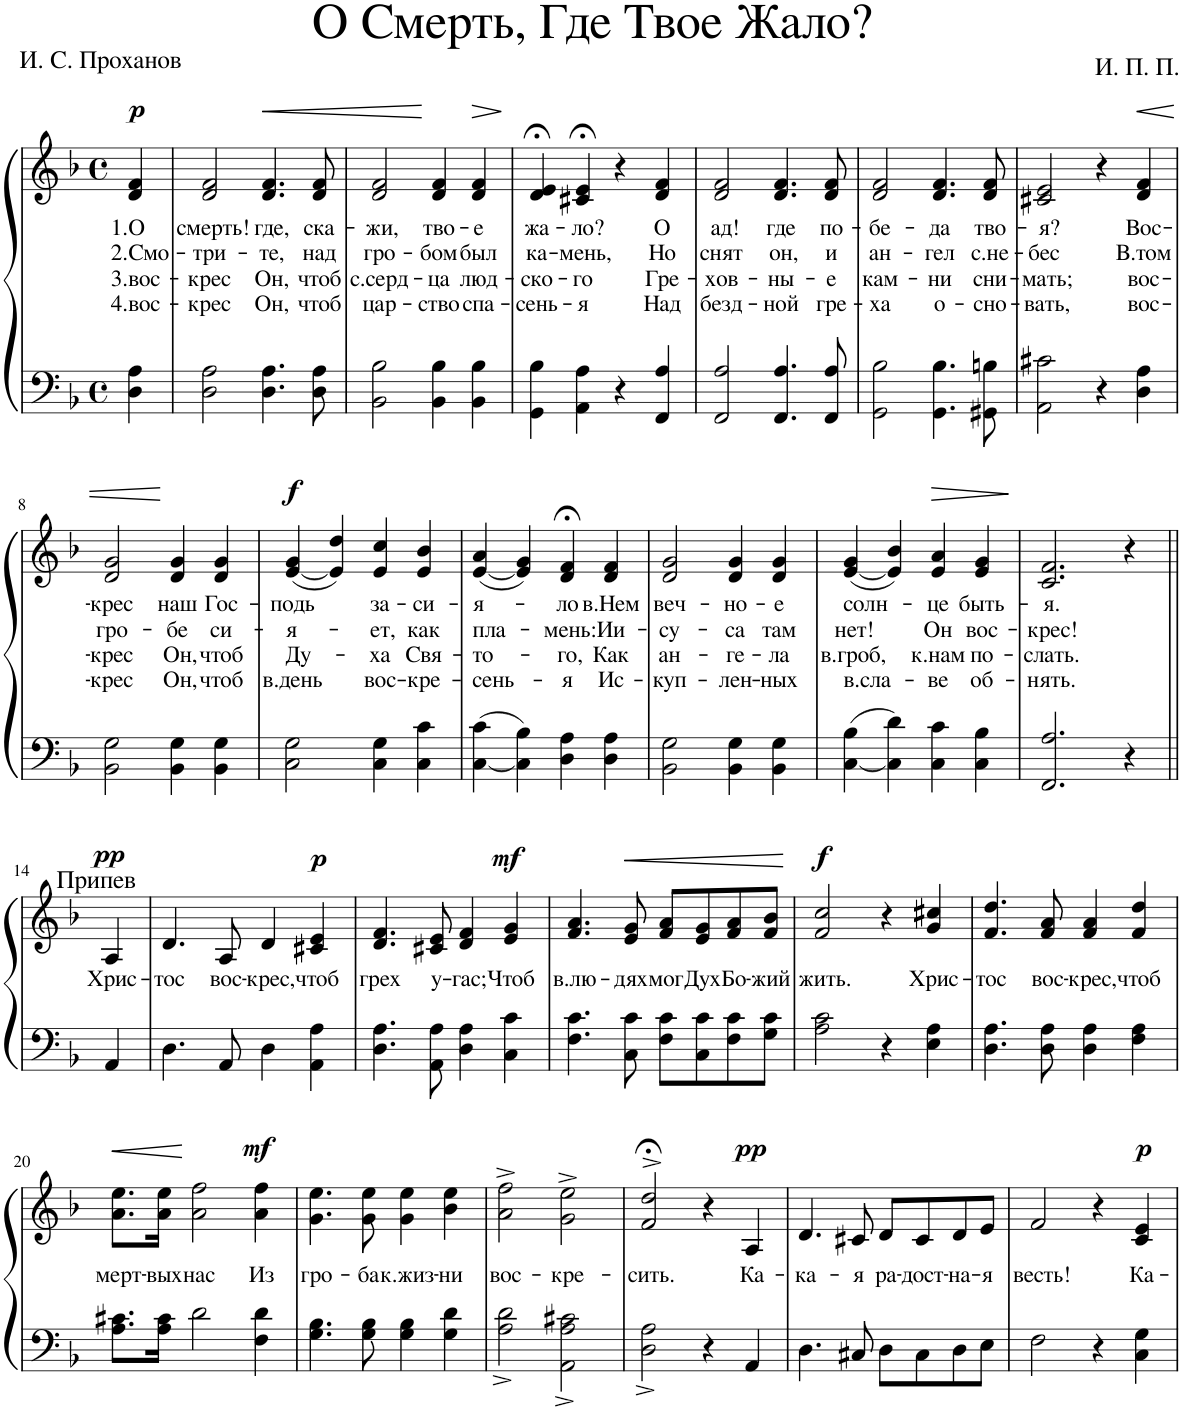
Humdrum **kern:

**kern	**kern	**text	**text	**text	**text	**dynam
*part1	*part1	*part1	*part1	*part1	*part1	*part1
*staff2	*staff1	*staff1	*staff1	*staff1	*staff1	*staff1/2
*I"Piano	*	*	*	*	*	*
*I'Pno.	*	*	*	*	*	*
*clefF4	*clefG2	*	*	*	*	*
*k[b-]	*k[b-]	*	*	*	*	*
*M4/4	*M4/4	*	*	*	*	*
*met(c)	*met(c)	*	*	*	*	*
=1	=1	=1	=1	=1	=1	=1
!	!	!LO:LY:b	!LO:LY:b	!LO:LY:b	!LO:LY:b	!LO:DY:a
4D\ 4A\	4d/ 4f/	1.О	2.Смо-	3.вос-	4.вос-	p
=2	=2	=2	=2	=2	=2	=2
!	!	!LO:LY:b	!LO:LY:b	!LO:LY:b	!LO:LY:b	!
2D\ 2A\	2d/ 2f/	смерть!	-три-	-крес	-крес	.
!	!	!LO:LY:b	!LO:LY:b	!LO:LY:b	!LO:LY:b	!LO:HP:b
4.D\ 4.A\	4.d/ 4.f/	где,	-те,	Он,	Он,	<
!	!	!LO:LY:b	!LO:LY:b	!LO:LY:b	!LO:LY:b	!
8D\ 8A\	8d/ 8f/	ска-	над	чтоб	чтоб	.
=3	=3	=3	=3	=3	=3	=3
!	!	!LO:LY:b	!LO:LY:b	!LO:LY:b	!LO:LY:b	!
2BB-\ 2B-\	2d/ 2f/	-жи,	гро-	с.серд-	цар-	.
!	!	!LO:LY:b	!LO:LY:b	!LO:LY:b	!LO:LY:b	!
4BB-\ 4B-\	4d/ 4f/	тво-	-бом	-ца	-ство	[
!	!	!LO:LY:b	!LO:LY:b	!LO:LY:b	!LO:LY:b	!LO:HP:b
4BB-\ 4B-\	4d/ 4f/	-е	был	люд-	спа-	>
.	.	.	.	.	.	]
=4	=4	=4	=4	=4	=4	=4
!	!	!LO:LY:b	!LO:LY:b	!LO:LY:b	!LO:LY:b	!
4GG\ 4B-\	4d/;< 4e/;<	жа-	ка-	-ско-	-сень-	.
!	!	!LO:LY:b	!LO:LY:b	!LO:LY:b	!LO:LY:b	!
4AA\ 4A\	4c#X/;< 4e/;<	-ло?	-мень,	-го	-я	.
4r	4r	.	.	.	.	.
!	!	!LO:LY:b	!LO:LY:b	!LO:LY:b	!LO:LY:b	!
4FF/ 4A/	4d/ 4f/	О	Но	Гре-	Над	.
=5	=5	=5	=5	=5	=5	=5
!	!	!LO:LY:b	!LO:LY:b	!LO:LY:b	!LO:LY:b	!
2FF/ 2A/	2d/ 2f/	ад!	снят	-хов-	безд-	.
!	!	!LO:LY:b	!LO:LY:b	!LO:LY:b	!LO:LY:b	!
4.FF/ 4.A/	4.d/ 4.f/	где	он,	-ны-	-ной	.
!	!	!LO:LY:b	!LO:LY:b	!LO:LY:b	!LO:LY:b	!
8FF/ 8A/	8d/ 8f/	по-	и	-е	гре-	.
=6	=6	=6	=6	=6	=6	=6
!	!	!LO:LY:b	!LO:LY:b	!LO:LY:b	!LO:LY:b	!
2GG\ 2B-\	2d/ 2f/	-бе-	ан-	кам-	-ха	.
!	!	!LO:LY:b	!LO:LY:b	!LO:LY:b	!LO:LY:b	!
4.GG\ 4.B-\	4.d/ 4.f/	-да	-гел	-ни	о-	.
!	!	!LO:LY:b	!LO:LY:b	!LO:LY:b	!LO:LY:b	!
8GG#X\ 8Bn\	8d/ 8f/	тво-	с.не-	сни-	-сно-	.
=7	=7	=7	=7	=7	=7	=7
!	!	!LO:LY:b	!LO:LY:b	!LO:LY:b	!LO:LY:b	!
2AA\ 2c#X\	2c#X/ 2e/	-я?	-бес	-мать;	-вать,	.
4r	4r	.	.	.	.	.
!	!	!LO:LY:b	!LO:LY:b	!LO:LY:b	!LO:LY:b	!LO:HP:b
4D\ 4A\	4d/ 4f/	Вос-	В.том	вос-	вос-	<
!!LO:LB:g=z
=8	=8	=8	=8	=8	=8	=8
!	!	!LO:LY:b	!LO:LY:b	!LO:LY:b	!LO:LY:b	!
2BB-\ 2G\	2d/ 2g/	-крес	гро-	-крес	-крес	.
!	!	!LO:LY:b	!LO:LY:b	!LO:LY:b	!LO:LY:b	!
4BB-\ 4G\	4d/ 4g/	наш	-бе	Он,	Он,	[
!	!	!LO:LY:b	!LO:LY:b	!LO:LY:b	!LO:LY:b	!
4BB-\ 4G\	4d/ 4g/	Гос-	си-	чтоб	чтоб	.
=9	=9	=9	=9	=9	=9	=9
!	!	!LO:LY:b	!LO:LY:b	!LO:LY:b	!LO:LY:b	!LO:DY:a
2C\ 2G\	([4e/ 4g/	-подь	-я-	Ду-	в.день	f
.	4e/] 4dd/)	.	.	.	.	.
!	!	!LO:LY:b	!LO:LY:b	!LO:LY:b	!LO:LY:b	!
4C\ 4G\	4e/ 4cc/	за-	-ет,	-ха	вос-	.
!	!	!LO:LY:b	!LO:LY:b	!LO:LY:b	!LO:LY:b	!
4C\ 4c\	4e/ 4b-/	-си-	как	Свя-	-кре-	.
=10	=10	=10	=10	=10	=10	=10
!	!	!LO:LY:b	!LO:LY:b	!LO:LY:b	!LO:LY:b	!
[4C\ 4c\	([4e/ 4a/	-я-	пла-	то-	-сень-	.
4C\] 4B-\	4e/] 4g/)	.	.	.	.	.
!	!	!LO:LY:b	!LO:LY:b	!LO:LY:b	!LO:LY:b	!
4D\ 4A\	4d/;< 4f/;<	-ло	-мень:	-го,	-я	.
!	!	!LO:LY:b	!LO:LY:b	!LO:LY:b	!LO:LY:b	!
4D\ 4A\	4d/ 4f/	в.Нем	Ии-	Как	Ис-	.
=11	=11	=11	=11	=11	=11	=11
!	!	!LO:LY:b	!LO:LY:b	!LO:LY:b	!LO:LY:b	!
2BB-\ 2G\	2d/ 2g/	веч-	-су-	ан-	-куп-	.
!	!	!LO:LY:b	!LO:LY:b	!LO:LY:b	!LO:LY:b	!
4BB-\ 4G\	4d/ 4g/	-но-	-са	-ге-	-лен-	.
!	!	!LO:LY:b	!LO:LY:b	!LO:LY:b	!LO:LY:b	!
4BB-\ 4G\	4d/ 4g/	-е	там	-ла	-ных	.
=12	=12	=12	=12	=12	=12	=12
!	!	!LO:LY:b	!LO:LY:b	!LO:LY:b	!LO:LY:b	!
[4C\ 4B-\	([4e/ 4g/	солн-	нет!	в.гроб,	в.сла-	.
4C\] 4d\	4e/] 4b-/)	.	.	.	.	.
!	!	!LO:LY:b	!LO:LY:b	!LO:LY:b	!LO:LY:b	!LO:HP:b
4C\ 4c\	4e/ 4a/	-це	Он	к.нам	-ве	>
!	!	!LO:LY:b	!LO:LY:b	!LO:LY:b	!LO:LY:b	!
4C\ 4B-\	4e/ 4g/	быть-	вос-	по-	об-	.
.	.	.	.	.	.	]
=13	=13	=13	=13	=13	=13	=13
!	!	!LO:LY:b	!LO:LY:b	!LO:LY:b	!LO:LY:b	!
2.FF/ 2.A/	2.c/ 2.f/	-я.	-крес!	-слать.	-нять.	.
4r	4r	.	.	.	.	.
!!LO:LB:g=z
=14||	=14||	=14||	=14||	=14||	=14||	=14||
!	!LO:TX:a:t=Припев	!	!	!	!	!
!	!	!LO:LY:b	!	!	!	!LO:DY:a
4AA/	4A/	Хрис-	.	.	.	pp
=15	=15	=15	=15	=15	=15	=15
!	!	!LO:LY:b	!	!	!	!
4.D\	4.d/	-тос	.	.	.	.
!	!	!LO:LY:b	!	!	!	!
8AA/	8A/	вос-	.	.	.	.
!	!	!LO:LY:b	!	!	!	!
4D\	4d/	-крес,	.	.	.	.
!	!	!LO:LY:b	!	!	!	!LO:DY:a
4AA\ 4A\	4c#X/ 4e/	чтоб	.	.	.	p
=16	=16	=16	=16	=16	=16	=16
!	!	!LO:LY:b	!	!	!	!
4.D\ 4.A\	4.d/ 4.f/	грех	.	.	.	.
!	!	!LO:LY:b	!	!	!	!
8AA\ 8A\	8c#X/ 8e/	у-	.	.	.	.
!	!	!LO:LY:b	!	!	!	!
4D\ 4A\	4d/ 4f/	-гас;	.	.	.	.
!	!	!LO:LY:b	!	!	!	!LO:DY:a
4C\ 4c\	4e/ 4g/	Чтоб	.	.	.	mf
=17	=17	=17	=17	=17	=17	=17
!	!	!LO:LY:b	!	!	!	!
4.F\ 4.c\	4.f/ 4.a/	в.лю-	.	.	.	.
!	!	!LO:LY:b	!	!	!	!LO:HP:b
8C\ 8c\	8e/ 8g/	-дях	.	.	.	<
!	!	!LO:LY:b	!	!	!	!
8F\ 8c\L	8f/ 8a/L	мог	.	.	.	.
!	!	!LO:LY:b	!	!	!	!
8C\ 8c\	8e/ 8g/	Дух	.	.	.	.
!	!	!LO:LY:b	!	!	!	!
8F\ 8c\	8f/ 8a/	Бо-	.	.	.	.
!	!	!LO:LY:b	!	!	!	!
8G\ 8c\J	8f/ 8b-/J	-жий	.	.	.	.
.	.	.	.	.	.	[
=18	=18	=18	=18	=18	=18	=18
!	!	!LO:LY:b	!	!	!	!LO:DY:a
2A\ 2c\	2f/ 2cc/	жить.	.	.	.	f
4r	4r	.	.	.	.	.
!	!	!LO:LY:b	!	!	!	!
4E\ 4A\	4g/ 4cc#X/	Хрис-	.	.	.	.
=19	=19	=19	=19	=19	=19	=19
!	!	!LO:LY:b	!	!	!	!
4.D\ 4.A\	4.f/ 4.dd/	-тос	.	.	.	.
!	!	!LO:LY:b	!	!	!	!
8D\ 8A\	8f/ 8a/	вос-	.	.	.	.
!	!	!LO:LY:b	!	!	!	!
4D\ 4A\	4f/ 4a/	-крес,	.	.	.	.
!	!	!LO:LY:b	!	!	!	!
4F\ 4A\	4f/ 4dd/	чтоб	.	.	.	.
!!LO:LB:g=z
=20	=20	=20	=20	=20	=20	=20
!	!	!LO:LY:b	!	!	!	!LO:HP:b
8.A\ 8.c#X\L	8.a\ 8.ee\L	мерт-	.	.	.	<
!	!	!LO:LY:b	!	!	!	!
16A\ 16c#\Jk	16a\ 16ee\Jk	-вых	.	.	.	.
!	!	!LO:LY:b	!	!	!	!
2d\	2a\ 2ff\	нас	.	.	.	[
!	!	!LO:LY:b	!	!	!	!LO:DY:a
4F\ 4d\	4a\ 4ff\	Из	.	.	.	mf
=21	=21	=21	=21	=21	=21	=21
!	!	!LO:LY:b	!	!	!	!
4.G\ 4.B-\	4.g\ 4.ee\	гро-	.	.	.	.
!	!	!LO:LY:b	!	!	!	!
8G\ 8B-\	8g\ 8ee\	-ба	.	.	.	.
!	!	!LO:LY:b	!	!	!	!
4G\ 4B-\	4g\ 4ee\	к.жиз-	.	.	.	.
!	!	!LO:LY:b	!	!	!	!
4G\ 4d\	4b-\ 4ee\	-ни	.	.	.	.
=22	=22	=22	=22	=22	=22	=22
!	!	!LO:LY:b	!	!	!	!
2A\^< 2d\^<	2a\^ 2ff\^	вос-	.	.	.	.
!	!	!LO:LY:b	!	!	!	!
2AA\^< 2A\^< 2c#X\^<	2g\^ 2ee\^	-кре-	.	.	.	.
=23	=23	=23	=23	=23	=23	=23
!	!	!LO:LY:b	!	!	!	!
2D\^< 2A\^<	2f/;<^> 2dd/;<^>	-сить.	.	.	.	.
4r	4r	.	.	.	.	.
!	!	!LO:LY:b	!	!	!	!LO:DY:a
4AA/	4A/	Ка-	.	.	.	pp
=24	=24	=24	=24	=24	=24	=24
!	!	!LO:LY:b	!	!	!	!
4.D\	4.d/	-ка-	.	.	.	.
!	!	!LO:LY:b	!	!	!	!
8C#X/	8c#X/	-я	.	.	.	.
!	!	!LO:LY:b	!	!	!	!
8D\L	8d/L	ра-	.	.	.	.
!	!	!LO:LY:b	!	!	!	!
8C#\	8c#/	-дост-	.	.	.	.
!	!	!LO:LY:b	!	!	!	!
8D\	8d/	-на-	.	.	.	.
!	!	!LO:LY:b	!	!	!	!
8E\J	8e/J	-я	.	.	.	.
=25	=25	=25	=25	=25	=25	=25
!	!	!LO:LY:b	!	!	!	!
2F\	2f/	весть!	.	.	.	.
4r	4r	.	.	.	.	.
!	!	!LO:LY:b	!	!	!	!LO:DY:a
4C\ 4G\	4c/ 4e/	Ка-	.	.	.	p
=	=	=	=	=	=	=
*-	*-	*-	*-	*-	*-	*-
